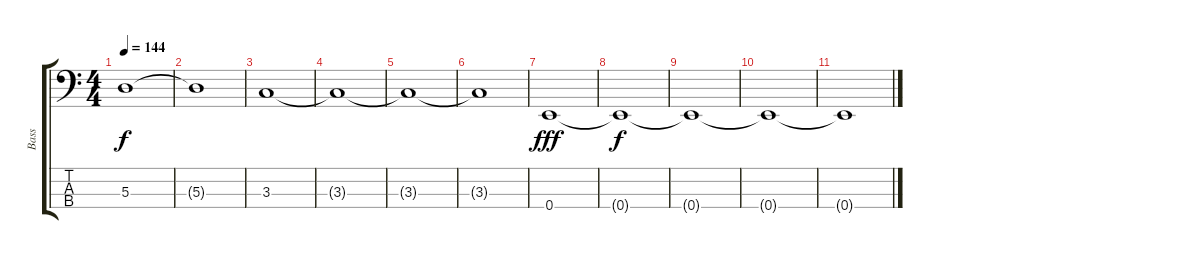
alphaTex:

\track ("Bass" "Bass") {instrument electricbassfinger}
\staff {score tabs}
\tuning (G2 D2 A1 E1) {hide}
\ts (4 4)
\tempo 144
\clef f4
\ks c
5.3.1{dy f} |
5.3{t}.1 |
3.3.1 |
3.3{t}.1 |
3.3{t}.1 |
3.3{t}.1 |
0.4.1{dy fff} |
0.4{t}.1{dy f} |
0.4{t}.1 |
0.4{t}.1 |
0.4{t}.1
